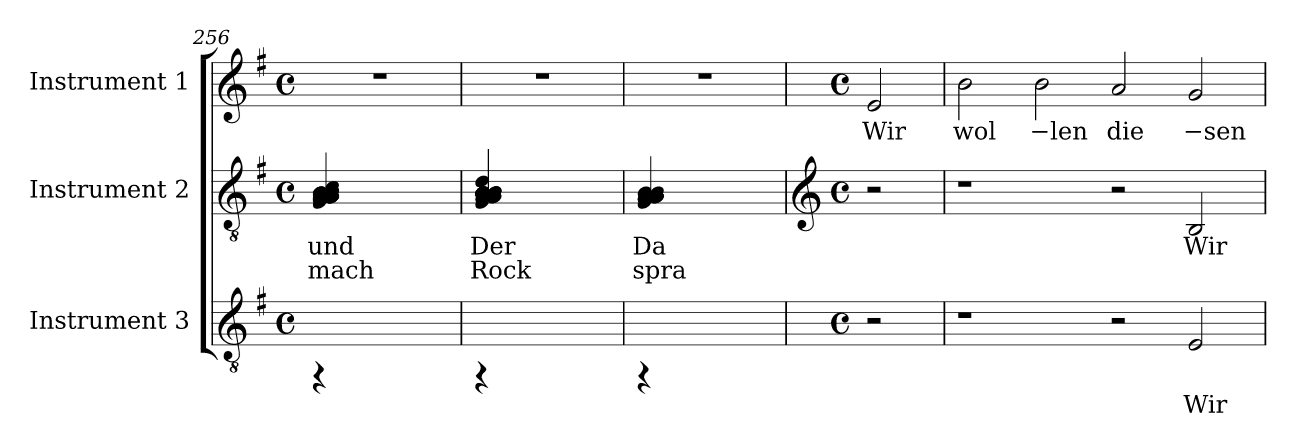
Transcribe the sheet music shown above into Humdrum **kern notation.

**kern	**text	**kern	**text	**text	**kern	**text
*part3	*part3	*part2	*part2	*part2	*part1	*part1
*staff3	*staff3	*staff2	*staff2	*staff2	*staff1	*staff1
*I"Instrument 3	*	*I"Instrument 2	*	*	*I"Instrument 1	*
!!LO:LB:g=z
*clefGv2	*	*clefGv2	*	*	*clefG2	*
*k[f#]	*	*k[f#]	*	*	*k[f#]	*
*G:	*	*G:	*	*	*G:	*
*M4/4	*	*M4/4	*	*	*M4/4	*
*met(c)	*	*met(c)	*	*	*met(c)	*
=256	=256	=256	=256	=256	=256	=256
!	!	!	!LO:LY:b:rj	!LO:LY:b:rj	!	!
4rFF	.	4c/ 4B/ 4B/ 4B/ 4B/ 4B/ 4A/ 4A/ 4A/ 4A/ 4A/ 4A/ 4A/ 4A/ 4A/ 4A/ 4A/ 4A/ 4G/ 4B/	und	mach	1r	.
2.ryy	.	2.ryy	.	.	.	.
!!LO:LB:g=z
=257	=257	=257	=257	=257	=257	=257
!	!	!	!LO:LY:b:rj	!LO:LY:b:rj	!	!
4rFF	.	4d/ 4B/ 4B/ 4B/ 4B/ 4B/ 4B/ 4B/ 4B/ 4B/ 4B/ 4B/ 4A/ 4A/ 4G/ 4A/	Der	Rock	1r	.
2.ryy	.	2.ryy	.	.	.	.
!!LO:PB:g=z
=258	=258	=258	=258	=258	=258	=258
!	!	!	!LO:LY:b:rj	!LO:LY:b:rj	!	!
4rFF	.	4B/ 4A/ 4A/ 4A/ 4A/ 4A/ 4G/ 4B/	Da	spra	1r	.
2.ryy	.	2.ryy	.	.	.	.
!!LO:PB:g=z
=259	=259	=259	=259	=259	=259	=259
*	*	*clefG2	*	*	*	*
*M4/4	*	*M4/4	*	*	*M4/4	*
*met(c)	*	*met(c)	*	*	*met(c)	*
!	!	!	!	!	!	!LO:LY:b:cj
2r	.	2r	.	.	2e/	Wir
=260	=260	=260	=260	=260	=260	=260
!	!	!	!	!	!	!LO:LY:b:cj
1r	.	1r	.	.	2b\	wol
!	!	!	!	!	!	!LO:LY:b:cj
.	.	.	.	.	2b\	−len
!	!	!	!	!	!	!LO:LY:b:cj
2r	.	2r	.	.	2a/	die
!	!LO:LY:b:cj	!	!LO:LY:b:rj	!	!	!LO:LY:b:cj
2E/	Wir	2B/	Wir	.	2g/	−sen
=	=	=	=	=	=	=
*-	*-	*-	*-	*-	*-	*-
